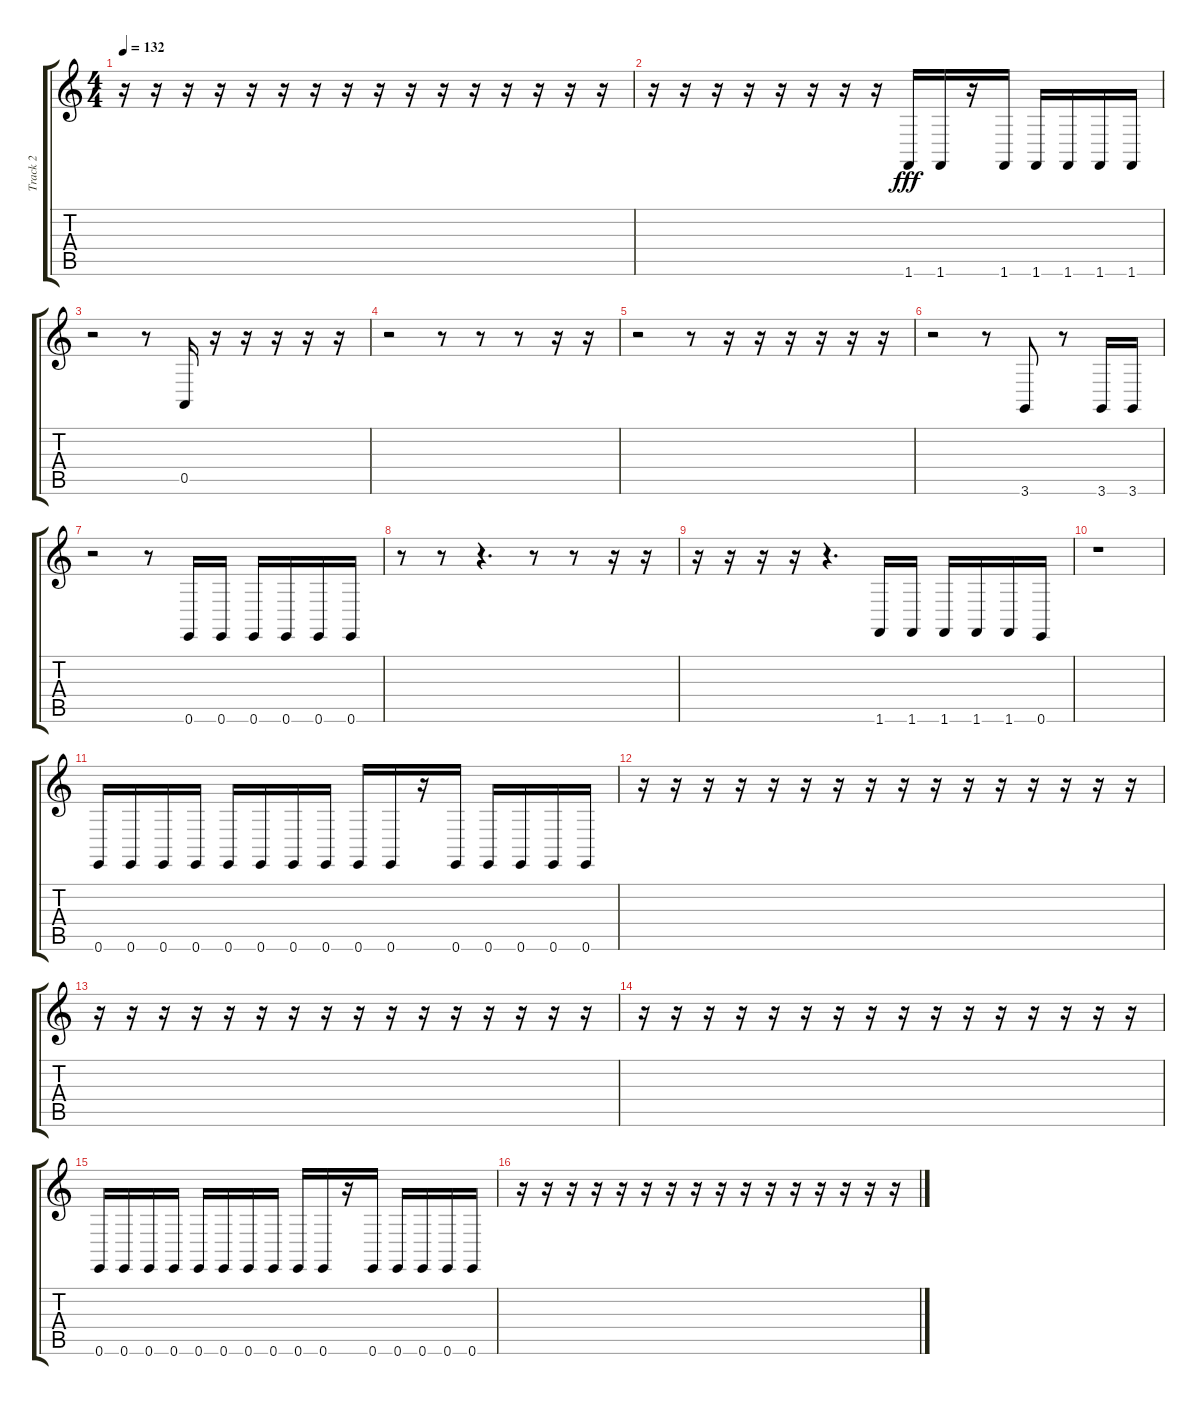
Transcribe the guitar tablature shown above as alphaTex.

\track ("Track 2" "Track 2") {instrument brightacousticpiano}
\staff {score tabs}
\tuning (E4 B3 G3 D3 A2 E2) {hide}
\ts (4 4)
\tempo 132
\clef g2
\ks c
r.16{dy fff} r.16 r.16 r.16 r.16 r.16 r.16 r.16 r.16 r.16 r.16 r.16 r.16 r.16 r.16 r.16 |
r.16 r.16 r.16 r.16 r.16 r.16 r.16 r.16 1.6.16 1.6.16 r.16 1.6.16 1.6.16 1.6.16 1.6.16 1.6.16 |
r.2 r.8 0.5.16 r.16 r.16 r.16 r.16 r.16 |
r.2 r.8 r.8 r.8 r.16 r.16 |
r.2 r.8 r.16 r.16 r.16 r.16 r.16 r.16 |
r.2 r.8 3.6.8 r.8 3.6.16 3.6.16 |
r.2 r.8 0.6.16 0.6.16 0.6.16 0.6.16 0.6.16 0.6.16 |
r.8 r.8 r.4{d} r.8 r.8 r.16 r.16 |
r.16 r.16 r.16 r.16 r.4{d} 1.6.16 1.6.16 1.6.16 1.6.16 1.6.16 0.6.16 |
r.1 |
0.6.16 0.6.16 0.6.16 0.6.16 0.6.16 0.6.16 0.6.16 0.6.16 0.6.16 0.6.16 r.16 0.6.16 0.6.16 0.6.16 0.6.16 0.6.16 |
r.16 r.16 r.16 r.16 r.16 r.16 r.16 r.16 r.16 r.16 r.16 r.16 r.16 r.16 r.16 r.16 |
r.16 r.16 r.16 r.16 r.16 r.16 r.16 r.16 r.16 r.16 r.16 r.16 r.16 r.16 r.16 r.16 |
r.16 r.16 r.16 r.16 r.16 r.16 r.16 r.16 r.16 r.16 r.16 r.16 r.16 r.16 r.16 r.16 |
0.6.16 0.6.16 0.6.16 0.6.16 0.6.16 0.6.16 0.6.16 0.6.16 0.6.16 0.6.16 r.16 0.6.16 0.6.16 0.6.16 0.6.16 0.6.16 |
r.16 r.16 r.16 r.16 r.16 r.16 r.16 r.16 r.16 r.16 r.16 r.16 r.16 r.16 r.16 r.16
